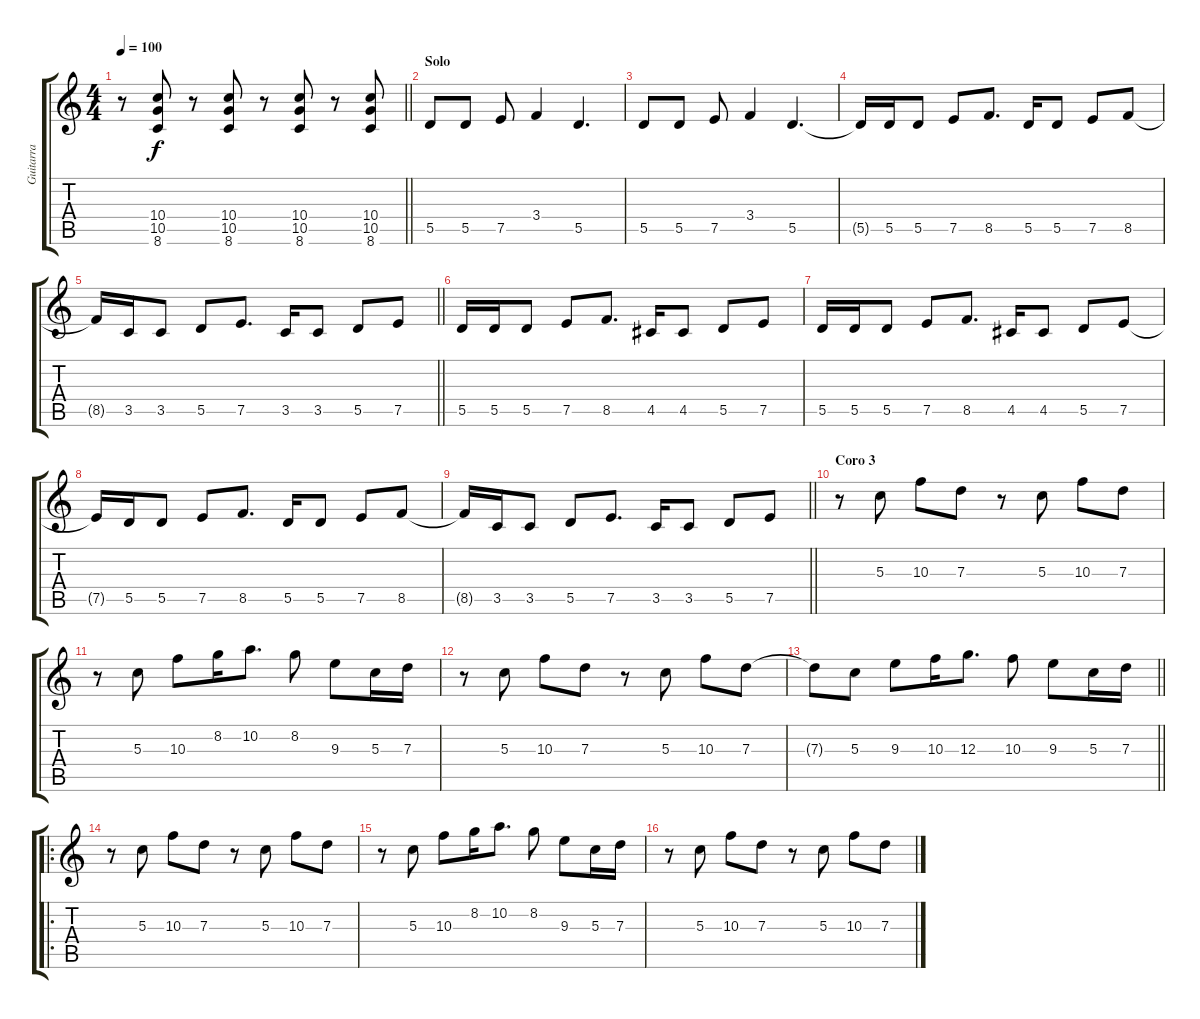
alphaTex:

\track ("Guitarra " "Guitarra ") {instrument electricguitarjazz}
\staff {score tabs}
\tuning (E4 B3 G3 D3 A2 E2) {hide}
\ts (4 4)
\tempo 100
\clef g2
\barLineRight lightlight
\ks c
r.8{dy mp} (10.4 10.5 8.6).8{dy f} r.8 (10.4 10.5 8.6).8 r.8 (10.4 10.5 8.6).8 r.8 (10.4 10.5 8.6).8 |
\section ("" "Solo")
5.5.8{volume 16} 5.5.8 7.5.8 3.4.4 5.5.4{d} |
5.5.8 5.5.8 7.5.8 3.4.4 5.5.4{d} |
5.5{t}.16 5.5.16 5.5.8 7.5.8 8.5.8{d} 5.5.16 5.5.8 7.5.8 8.5.8 |
\barLineRight lightlight
8.5{t}.16 3.5.16 3.5.8 5.5.8 7.5.8{d} 3.5.16 3.5.8 5.5.8 7.5.8 |
5.5.16 5.5.16 5.5.8 7.5.8 8.5.8{d} 4.5.16 4.5.8 5.5.8 7.5.8 |
5.5.16 5.5.16 5.5.8 7.5.8 8.5.8{d} 4.5.16 4.5.8 5.5.8 7.5.8 |
7.5{t}.16 5.5.16 5.5.8 7.5.8 8.5.8{d} 5.5.16 5.5.8 7.5.8 8.5.8 |
\barLineRight lightlight
8.5{t}.16 3.5.16 3.5.8 5.5.8 7.5.8{d} 3.5.16 3.5.8 5.5.8 7.5.8 |
\section ("" "Coro 3")
r.8 5.3.8 10.3.8 7.3.8 r.8 5.3.8 10.3.8 7.3.8 |
r.8 5.3.8 10.3.8 8.2.16 10.2.8{d} 8.2.8 9.3.8 5.3.16 7.3.16 |
r.8 5.3.8 10.3.8 7.3.8 r.8 5.3.8 10.3.8 7.3.8 |
\barLineRight lightlight
7.3{t}.8 5.3.8 9.3.8 10.3.16 12.3.8{d} 10.3.8 9.3.8 5.3.16 7.3.16 |
\ro
r.8 5.3.8 10.3.8 7.3.8 r.8 5.3.8 10.3.8 7.3.8 |
r.8 5.3.8 10.3.8 8.2.16 10.2.8{d} 8.2.8 9.3.8 5.3.16 7.3.16 |
r.8 5.3.8 10.3.8 7.3.8 r.8 5.3.8 10.3.8 7.3.8
